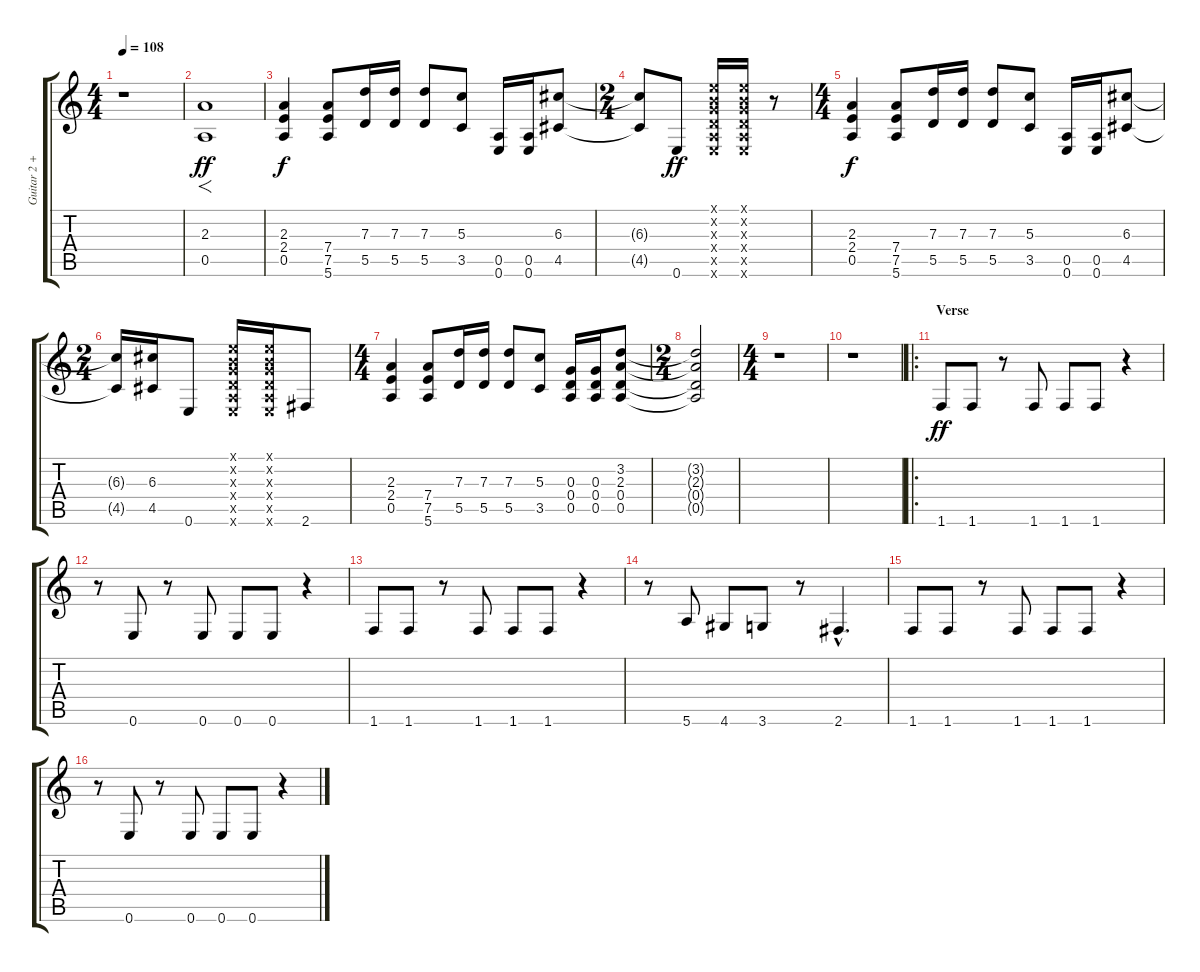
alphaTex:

\track ("Guitar 2 + Bass double in verses" "Guitar 2 +") {instrument overdrivenguitar}
\staff {score tabs}
\tuning (E4 B3 G3 D3 A2 E2) {hide}
\ts (4 4)
\tempo 108
\clef g2
\ks c
r.1{dy ff instrument overdrivenguitar} |
(2.3 0.5).1{f instrument guitarharmonics} |
(2.3 2.4 0.5).4{dy f instrument overdrivenguitar} (7.4 7.5 5.6).8 (7.3 5.5).16 (7.3 5.5).16 (7.3 5.5).8 (5.3 3.5).8 (0.5 0.6).16 (0.5 0.6).16 (6.3 4.5).8 |
\ts (2 4)
(6.3{t} 4.5{t}).8 0.6.8{dy ff} (0.1{x} 0.2{x} 0.3{x} 0.4{x} 0.5{x} 0.6{x}).16 (0.1{x} 0.2{x} 0.3{x} 0.4{x} 0.5{x} 0.6{x}).16 r.8 |
\ts (4 4)
(2.3 2.4 0.5).4{dy f} (7.4 7.5 5.6).8 (7.3 5.5).16 (7.3 5.5).16 (7.3 5.5).8 (5.3 3.5).8 (0.5 0.6).16 (0.5 0.6).16 (6.3 4.5).8 |
\ts (2 4)
(6.3{t} 4.5{t}).16 (6.3 4.5).16 0.6.8 (0.1{x} 0.2{x} 0.3{x} 0.4{x} 0.5{x} 0.6{x}).16 (0.1{x} 0.2{x} 0.3{x} 0.4{x} 0.5{x} 0.6{x}).16 2.6.8 |
\ts (4 4)
(2.3 2.4 0.5).4 (7.4 7.5 5.6).8 (7.3 5.5).16 (7.3 5.5).16 (7.3 5.5).8 (5.3 3.5).8 (0.3 0.4 0.5).16 (0.3 0.4 0.5).16 (3.2 2.3 0.4 0.5).8 |
\ts (2 4)
(3.2{t} 2.3{t} 0.4{t} 0.5{t}).2 |
\ts (4 4)
r.1 |
r.1 |
\ro
\section ("" "Verse")
1.6.8{dy ff volume 10} 1.6.8 r.8 1.6.8 1.6.8 1.6.8 r.4 |
r.8 0.6.8 r.8 0.6.8 0.6.8 0.6.8 r.4 |
1.6.8 1.6.8 r.8 1.6.8 1.6.8 1.6.8 r.4 |
r.8 5.6.8 4.6.8 3.6.8 r.8 2.6{hac}.4{d} |
1.6.8 1.6.8 r.8 1.6.8 1.6.8 1.6.8 r.4 |
r.8 0.6.8 r.8 0.6.8 0.6.8 0.6.8 r.4
